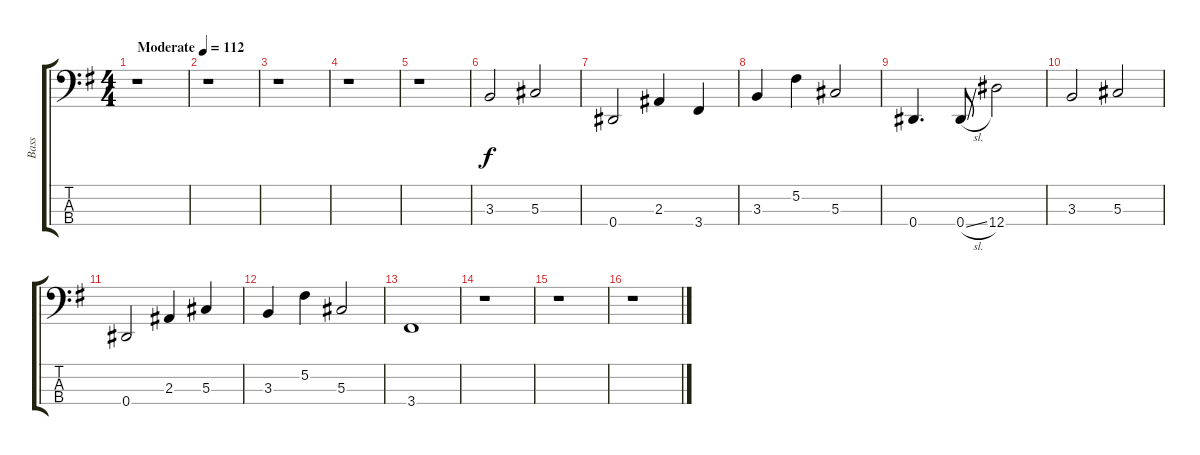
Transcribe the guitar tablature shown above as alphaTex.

\track ("Bass" "Bass") {instrument electricbassfinger}
\staff {score tabs}
\tuning (Gb2 Db2 Ab1 Eb1) {hide}
\ts (4 4)
\tempo (112 "Moderate")
\clef f4
\ks g
r.1{dy f instrument electricbassfinger} |
r.1 |
r.1 |
r.1 |
r.1 |
3.3.2 5.3.2 |
0.4.2 2.3.4 3.4.4 |
3.3.4 5.2.4 5.3.2 |
0.4.4{d} 0.4{sl}.8 12.4.2 |
3.3.2 5.3.2 |
0.4.2 2.3.4 5.3.4 |
3.3.4 5.2.4 5.3.2 |
3.4.1 |
r.1 |
r.1 |
r.1
